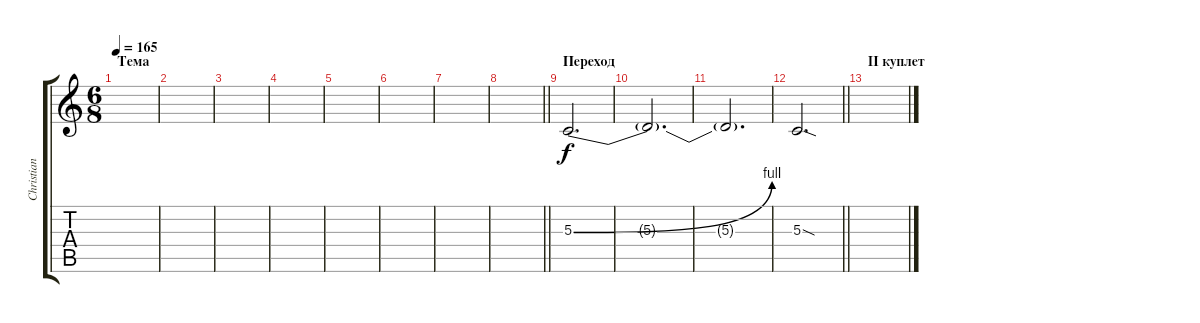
\track ("Christian Lorenz" "Christian ") {instrument stringensemble1}
\staff {score tabs}
\tuning (E4 C4 G3 C3 G2 C2) {hide}
\ts (6 8)
\section ("" "Тема")
\tempo 165
\clef g2
\ks c
|
|
|
|
|
|
|
\barLineRight lightlight
|
\section ("" "Переход")
5.3{be (bend 0 0 60 4)}.2{d} |
5.3{t}.2{d} |
5.3{t}.2{d} |
\barLineRight lightlight
5.3{sod}.2{d} |
\section ("" "II куплет")
